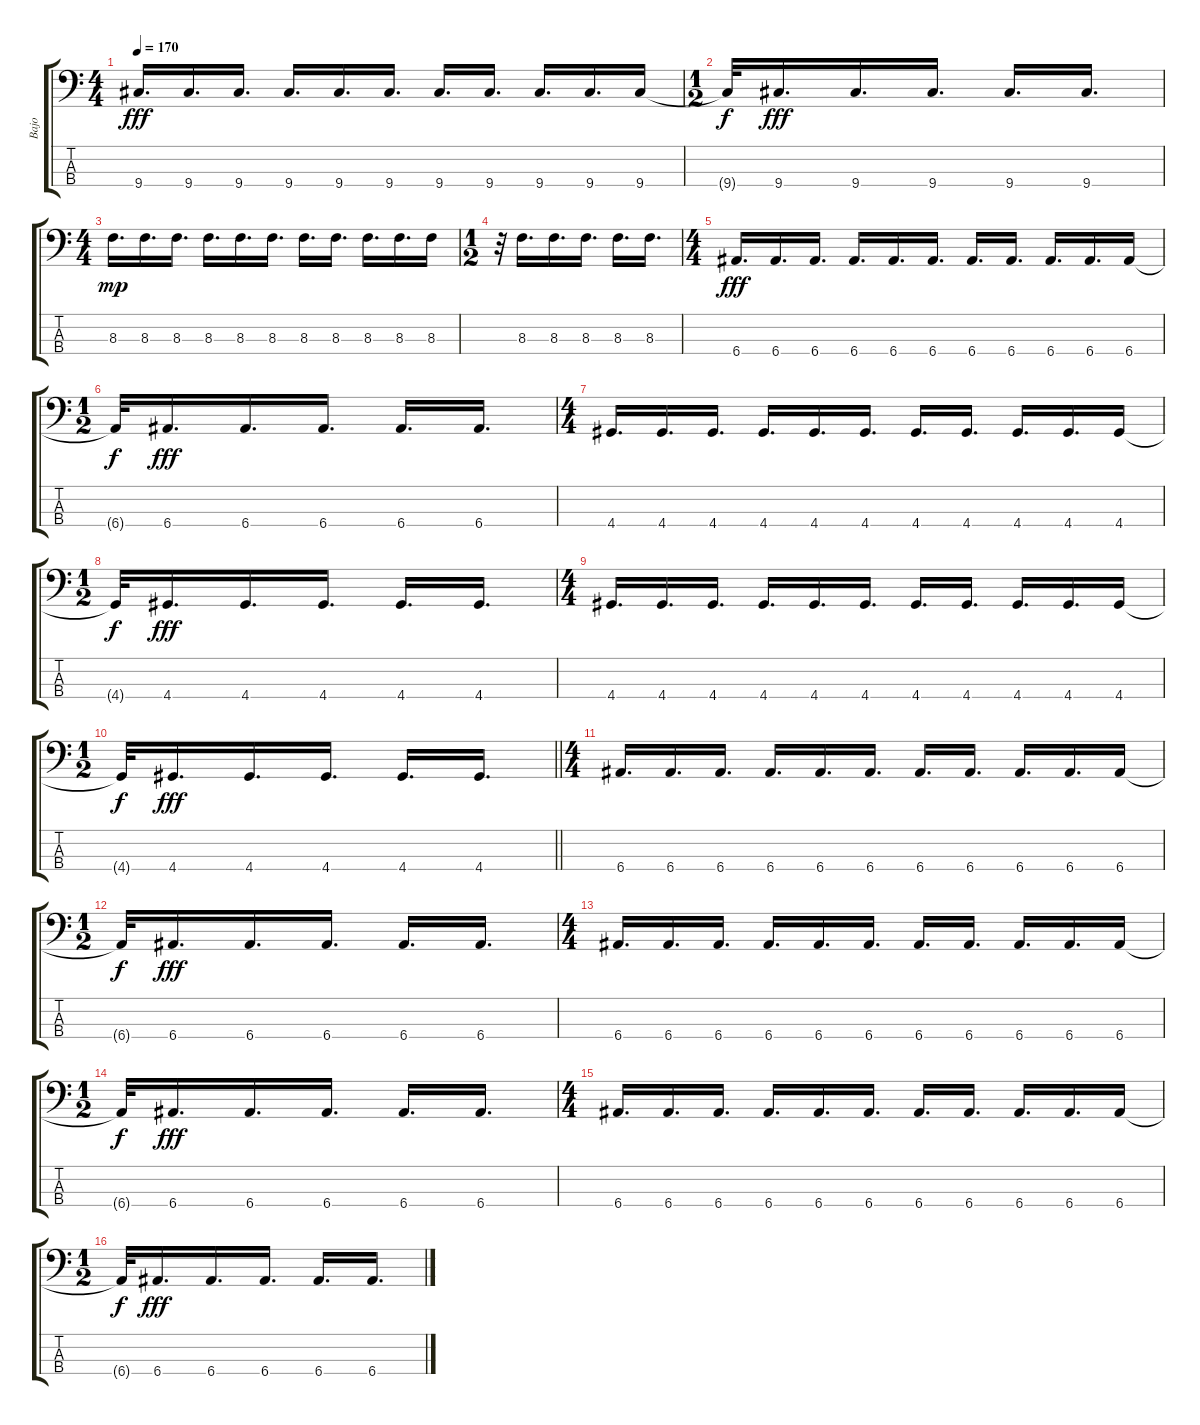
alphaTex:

\track ("Bajo" "Bajo") {instrument electricbasspick}
\staff {score tabs}
\tuning (G2 D2 A1 E1) {hide}
\ts (4 4)
\tempo 170
\clef f4
\ks c
9.4.16{d dy fff} 9.4.16{d} 9.4.16{d} 9.4.16{d} 9.4.16{d} 9.4.16{d} 9.4.16{d} 9.4.16{d} 9.4.16{d} 9.4.16{d} 9.4.16 |
\ts (1 2)
9.4{t}.32{dy f} 9.4.16{d dy fff} 9.4.16{d} 9.4.16{d} 9.4.16{d} 9.4.16{d} |
\ts (4 4)
8.3.16{d dy mp} 8.3.16{d} 8.3.16{d} 8.3.16{d} 8.3.16{d} 8.3.16{d} 8.3.16{d} 8.3.16{d} 8.3.16{d} 8.3.16{d} 8.3.16 |
\ts (1 2)
r.32 8.3.16{d} 8.3.16{d} 8.3.16{d} 8.3.16{d} 8.3.16{d} |
\ts (4 4)
6.4.16{d dy fff} 6.4.16{d} 6.4.16{d} 6.4.16{d} 6.4.16{d} 6.4.16{d} 6.4.16{d} 6.4.16{d} 6.4.16{d} 6.4.16{d} 6.4.16 |
\ts (1 2)
6.4{t}.32{dy f} 6.4.16{d dy fff} 6.4.16{d} 6.4.16{d} 6.4.16{d} 6.4.16{d} |
\ts (4 4)
4.4.16{d} 4.4.16{d} 4.4.16{d} 4.4.16{d} 4.4.16{d} 4.4.16{d} 4.4.16{d} 4.4.16{d} 4.4.16{d} 4.4.16{d} 4.4.16 |
\ts (1 2)
4.4{t}.32{dy f} 4.4.16{d dy fff} 4.4.16{d} 4.4.16{d} 4.4.16{d} 4.4.16{d} |
\ts (4 4)
4.4.16{d} 4.4.16{d} 4.4.16{d} 4.4.16{d} 4.4.16{d} 4.4.16{d} 4.4.16{d} 4.4.16{d} 4.4.16{d} 4.4.16{d} 4.4.16 |
\ts (1 2)
\barLineRight lightlight
4.4{t}.32{dy f} 4.4.16{d dy fff} 4.4.16{d} 4.4.16{d} 4.4.16{d} 4.4.16{d} |
\ts (4 4)
6.4.16{d} 6.4.16{d} 6.4.16{d} 6.4.16{d} 6.4.16{d} 6.4.16{d} 6.4.16{d} 6.4.16{d} 6.4.16{d} 6.4.16{d} 6.4.16 |
\ts (1 2)
6.4{t}.32{dy f} 6.4.16{d dy fff} 6.4.16{d} 6.4.16{d} 6.4.16{d} 6.4.16{d} |
\ts (4 4)
6.4.16{d} 6.4.16{d} 6.4.16{d} 6.4.16{d} 6.4.16{d} 6.4.16{d} 6.4.16{d} 6.4.16{d} 6.4.16{d} 6.4.16{d} 6.4.16 |
\ts (1 2)
6.4{t}.32{dy f} 6.4.16{d dy fff} 6.4.16{d} 6.4.16{d} 6.4.16{d} 6.4.16{d} |
\ts (4 4)
6.4.16{d} 6.4.16{d} 6.4.16{d} 6.4.16{d} 6.4.16{d} 6.4.16{d} 6.4.16{d} 6.4.16{d} 6.4.16{d} 6.4.16{d} 6.4.16 |
\ts (1 2)
6.4{t}.32{dy f} 6.4.16{d dy fff} 6.4.16{d} 6.4.16{d} 6.4.16{d} 6.4.16{d}
